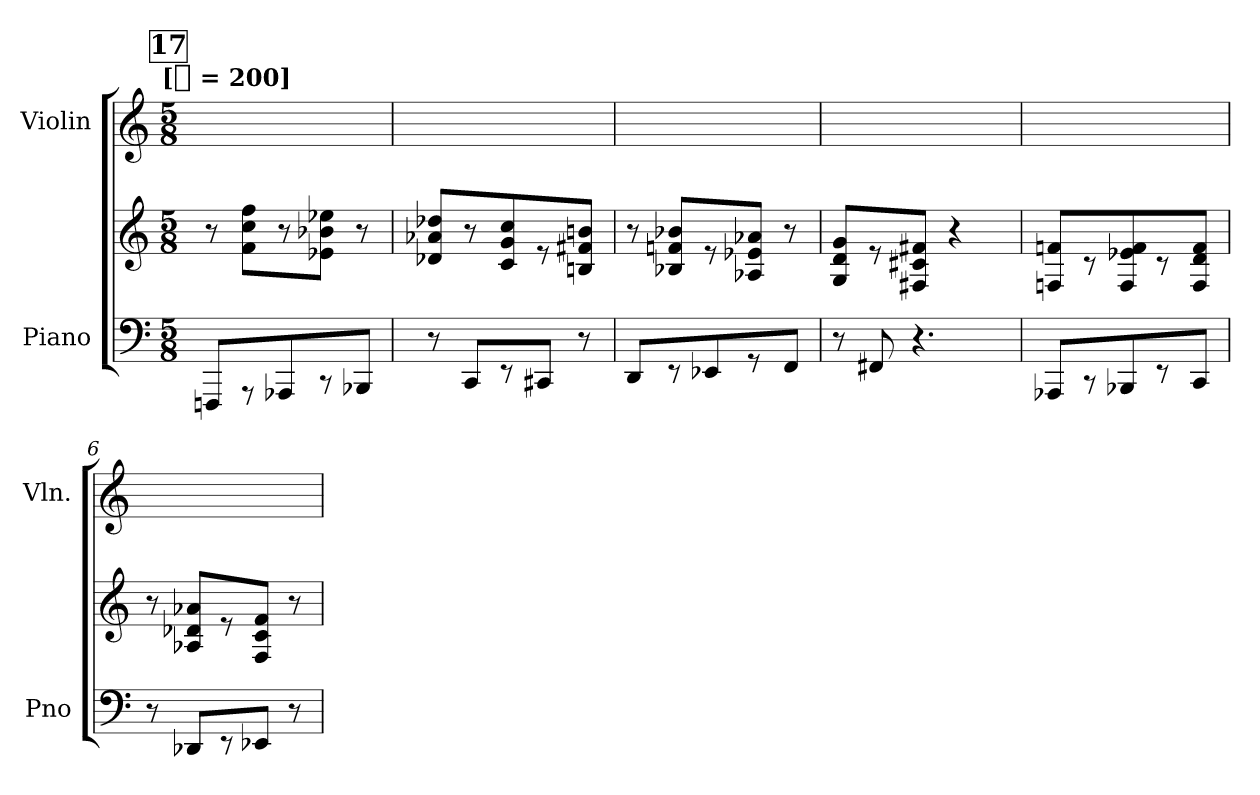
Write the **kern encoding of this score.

**kern	**kern	**kern
*part2	*part2	*part1
*staff3	*staff2	*staff1
*I"Piano	*	*I"Violin
*I'Pno	*	*I'Vln.
*clefF4	*clefG2	*clefG2
*k[]	*k[]	*k[]
*C:	*C:	*C:
!!LO:TX:omd:t=[[8th] = 200]
*M5/8	*M5/8	*M5/8
*MM100	*MM100	*MM100
!!LO:REH:place=s1:t=17
=1	=1	=1
8FFFnL	8r	8ryy
8r	8f 8cc 8ffL	8ryy
8AAA-X	8r	8ryy
8r	8e-X 8b-X 8ee-XJ	8ryy
8BBB-XJ	8r	8ryy
=2	=2	=2
8r	8d-X 8a-X 8dd-XL	4.ryy
8CCL	8r	.
8r	8c 8g 8cc	.
8CC#XJ	8r	8ryy
8r	8Bn 8f#X 8bnJ	8ryy
=3	=3	=3
8DDL	8r	8ryy
8r	8B-X 8fn 8b-XL	8ryy
8EE-X	8r	8ryy
8r	8A-X 8e-X 8a-XJ	8ryy
8FFJ	8r	8ryy
=4	=4	=4
8r	8G 8d 8gL	4.ryy
8FF#X	8r	.
4.r	8F#X 8c#X 8f#XJ	.
.	4r	8ryy
.	.	8ryy
=5	=5	=5
8AAA-XL	8Fn 8fnL	8ryy
8r	8r	8ryy
8BBB-X	8F 8e-X 8f	8ryy
8r	8r	8ryy
8CCJ	8F 8d 8fJ	8ryy
=6	=6	=6
8r	8r	8ryy
8DD-XL	8A-X 8d-X 8a-XL	8ryy
8r	8r	8ryy
8EE-XJ	8F 8c 8fJ	8ryy
8r	8r	8ryy
=	=	=
*-	*-	*-
